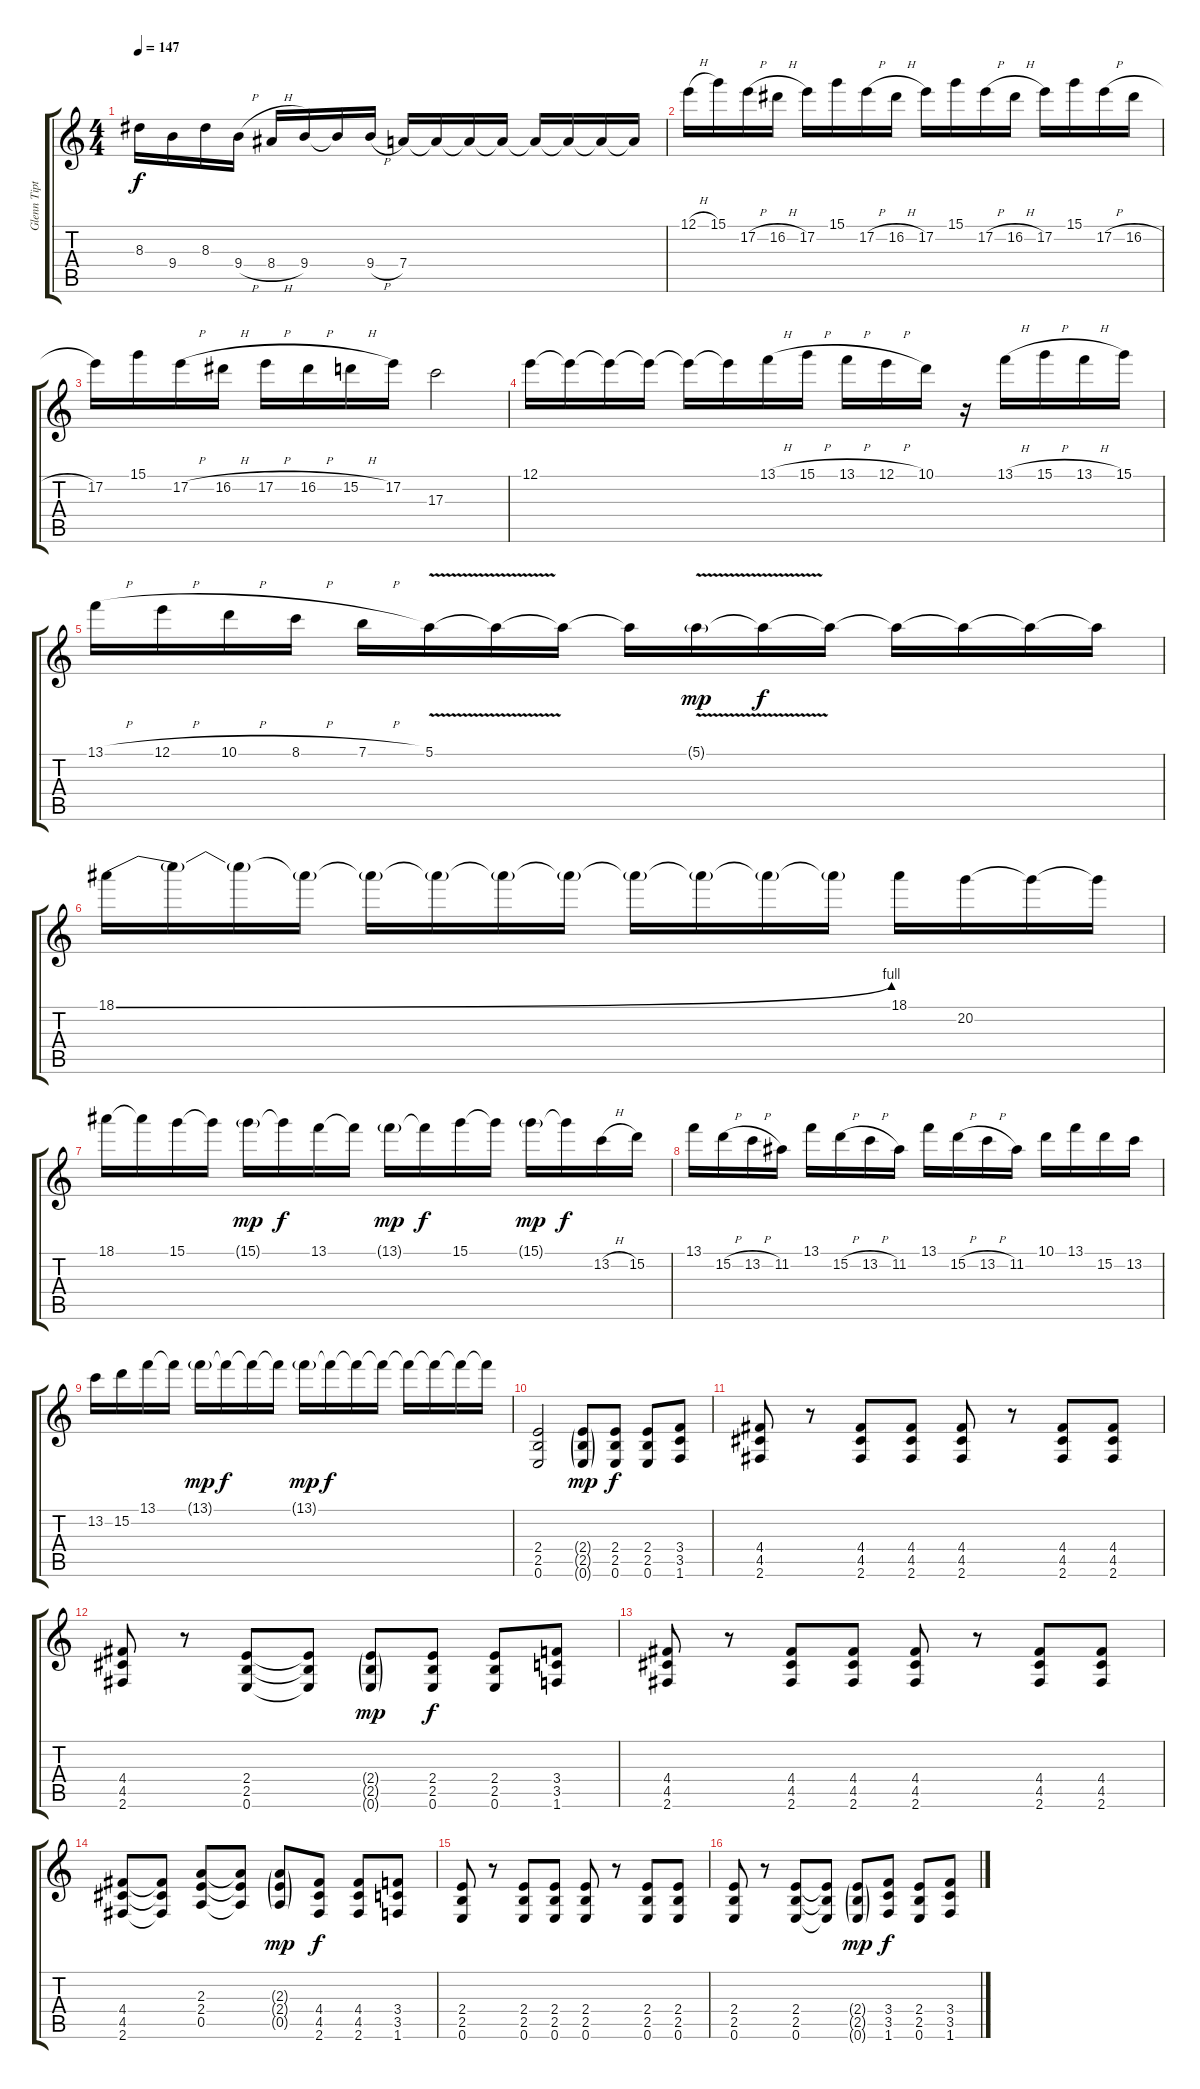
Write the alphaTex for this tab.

\track ("Glenn Tipton" "Glenn Tipt") {instrument distortionguitar}
\staff {score tabs}
\tuning (E4 B3 G3 D3 A2 E2) {hide}
\ts (4 4)
\tempo 147
\clef g2
\ks c
8.3.16{dy f} 9.4.16 8.3.16 9.4{h}.16 8.4{h}.16 9.4.16 9.4{t}.16 9.4{h}.16 7.4.16 7.4{t}.16 7.4{t}.16 7.4{t}.16 7.4{t}.16 7.4{t}.16 7.4{t}.16 7.4{t}.16 |
12.1{h}.16 15.1.16 17.2{h}.16 16.2{h}.16 17.2.16 15.1.16 17.2{h}.16 16.2{h}.16 17.2.16 15.1.16 17.2{h}.16 16.2{h}.16 17.2.16 15.1.16 17.2{h}.16 16.2{h}.16 |
17.2.16 15.1.16 17.2{h}.16 16.2{h}.16 17.2{h}.16 16.2{h}.16 15.2{h}.16 17.2.16 17.3.2 |
12.1.16 12.1{t}.16 12.1{t}.16 12.1{t}.16 12.1{t}.16 12.1{t}.16 13.1{h}.16 15.1{h}.16 13.1{h}.16 12.1{h}.16 10.1.16 r.16 13.1{h}.16 15.1{h}.16 13.1{h}.16 15.1.16 |
13.1{h}.16 12.1{h}.16 10.1{h}.16 8.1{h}.16 7.1{h}.16 5.1{v}.16 5.1{t}.16 5.1{t}.16 5.1{t}.16 5.1{v g}.16{dy mp} 5.1{t}.16{dy f} 5.1{t}.16 5.1{t}.16 5.1{t}.16 5.1{t}.16 5.1{t}.16 |
18.1{be (bend 0 0 60 4)}.16 18.1{t}.16 18.1{t}.16 18.1{t}.16 18.1{t}.16 18.1{t}.16 18.1{t}.16 18.1{t}.16 18.1{t}.16 18.1{t}.16 18.1{t}.16 18.1{t}.16 18.1.16 20.2.16 20.2{t}.16 20.2{t}.16 |
18.1.16 18.1{t}.16 15.1.16 15.1{t}.16 15.1{g}.16{dy mp} 15.1{t}.16{dy f} 13.1.16 13.1{t}.16 13.1{g}.16{dy mp} 13.1{t}.16{dy f} 15.1.16 15.1{t}.16 15.1{g}.16{dy mp} 15.1{t}.16{dy f} 13.2{h}.16 15.2.16 |
13.1.16 15.2{h}.16 13.2{h}.16 11.2.16 13.1.16 15.2{h}.16 13.2{h}.16 11.2.16 13.1.16 15.2{h}.16 13.2{h}.16 11.2.16 10.1.16 13.1.16 15.2.16 13.2.16 |
13.2.16 15.2.16 13.1.16 13.1{t}.16 13.1{g}.16{dy mp} 13.1{t}.16{dy f} 13.1{t}.16 13.1{t}.16 13.1{g}.16{dy mp} 13.1{t}.16{dy f} 13.1{t}.16 13.1{t}.16 13.1{t}.16 13.1{t}.16 13.1{t}.16 13.1{t}.16 |
(2.4 2.5 0.6).2{volume 13 balance 0} (2.4{g} 2.5{g} 0.6{g}).8{dy mp} (2.4 2.5 0.6).8{dy f} (2.4 2.5 0.6).8 (3.4 3.5 1.6).8 |
(4.4 4.5 2.6).8 r.8 (4.4 4.5 2.6).8 (4.4 4.5 2.6).8 (4.4 4.5 2.6).8 r.8 (4.4 4.5 2.6).8 (4.4 4.5 2.6).8 |
(4.4 4.5 2.6).8 r.8 (2.4 2.5 0.6).8 (2.4{t} 2.5{t} 0.6{t}).8 (2.4{g} 2.5{g} 0.6{g}).8{dy mp} (2.4 2.5 0.6).8{dy f} (2.4 2.5 0.6).8 (3.4 3.5 1.6).8 |
(4.4 4.5 2.6).8 r.8 (4.4 4.5 2.6).8 (4.4 4.5 2.6).8 (4.4 4.5 2.6).8 r.8 (4.4 4.5 2.6).8 (4.4 4.5 2.6).8 |
(4.4 4.5 2.6).8 (4.4{t} 4.5{t} 2.6{t}).8 (2.3 2.4 0.5).8 (2.3{t} 2.4{t} 0.5{t}).8 (2.3{g} 2.4{g} 0.5{g}).8{dy mp} (4.4 4.5 2.6).8{dy f} (4.4 4.5 2.6).8 (3.4 3.5 1.6).8 |
(2.4 2.5 0.6).8 r.8 (2.4 2.5 0.6).8 (2.4 2.5 0.6).8 (2.4 2.5 0.6).8 r.8 (2.4 2.5 0.6).8 (2.4 2.5 0.6).8 |
(2.4 2.5 0.6).8 r.8 (2.4 2.5 0.6).8 (2.4{t} 2.5{t} 0.6{t}).8 (2.4{g} 2.5{g} 0.6{g}).8{dy mp} (3.4 3.5 1.6).8{dy f} (2.4 2.5 0.6).8 (3.4 3.5 1.6).8
